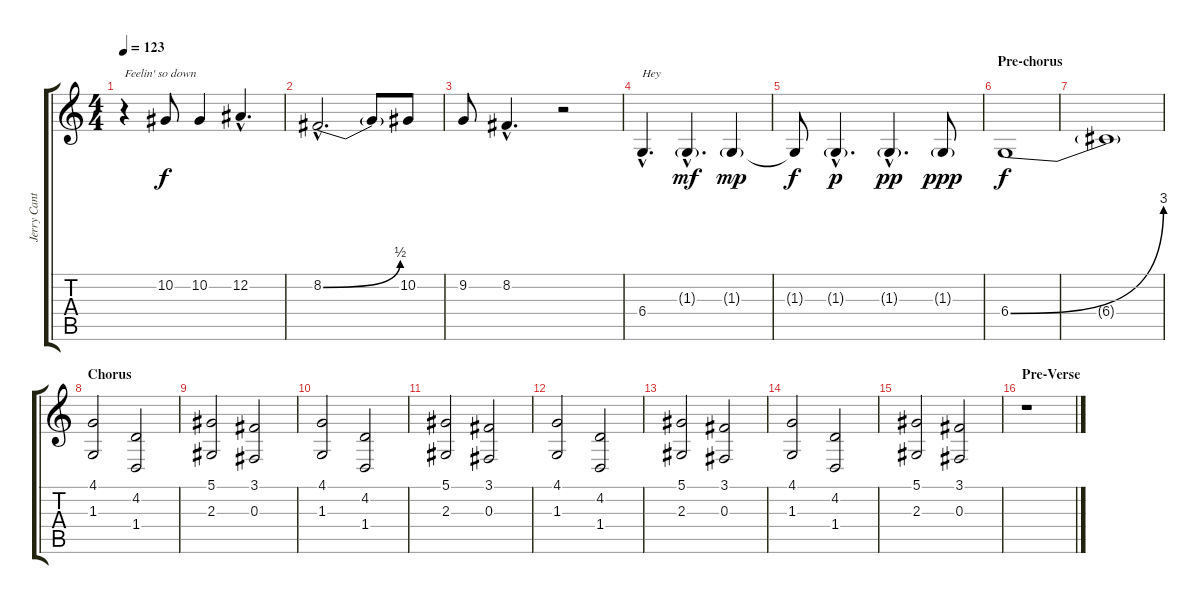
\track ("Jerry Cantrell - Backing Vocals/Chorus" "Jerry Cant") {instrument synthvoice}
\staff {score tabs}
\tuning (Eb4 Bb3 Gb3 Db3 Ab2 Eb2) {hide}
\ts (4 4)
\tempo 123
\clef g2
\ks c
r.4{txt "Feelin' so down" dy f} 10.2.8 10.2.4 12.2{hac}.4{d} |
8.2{be (bend 0 0 60 2) hac}.2{d} 8.2{t}.8 10.2.8 |
9.2.8 8.2{hac}.4{d} r.2 |
6.4{hac}.4{d txt "Hey"} 1.3{g hac}.4{d dy mf} 1.3{g}.4{dy mp} |
1.3{t}.8{dy f} 1.3{g hac}.4{d dy p} 1.3{g hac}.4{d dy pp} 1.3{g}.8{dy ppp} |
\section ("" "Pre-chorus")
6.4{be (bend 0 0 60 12)}.1{dy f volume 14 balance 12 instrument synthvoice} |
6.4{t}.1 |
\section ("" "Chorus")
(4.1 1.3).2{volume 14 balance 4 instrument choiraahs} (4.2 1.4).2 |
(5.1 2.3).2 (3.1 0.3).2 |
(4.1 1.3).2 (4.2 1.4).2 |
(5.1 2.3).2 (3.1 0.3).2 |
(4.1 1.3).2 (4.2 1.4).2 |
(5.1 2.3).2 (3.1 0.3).2 |
(4.1 1.3).2 (4.2 1.4).2 |
(5.1 2.3).2 (3.1 0.3).2 |
\section ("" "Pre-Verse")
r.1
